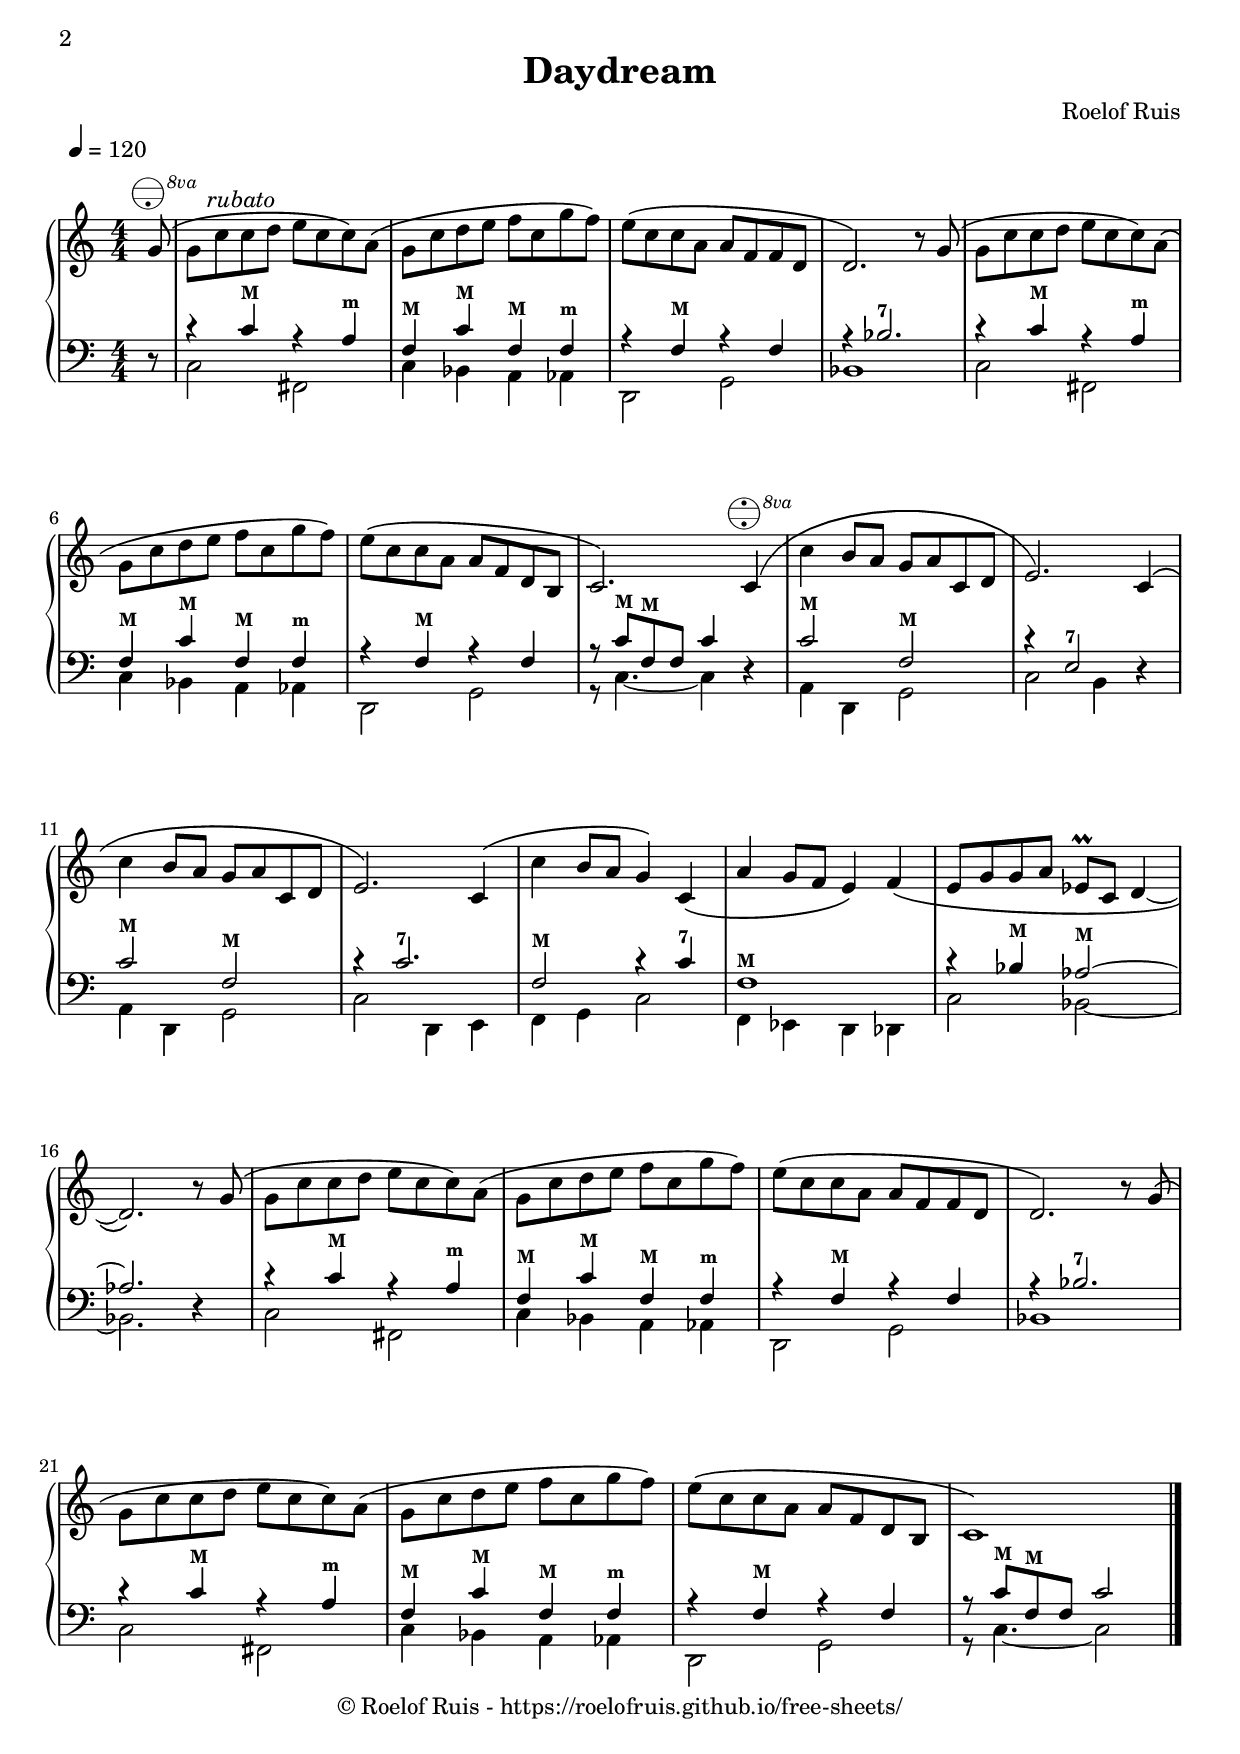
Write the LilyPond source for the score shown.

\version "2.20.0"

\include "../shared_includes.ly"
\version "2.20.0"

% ---- Bellows ----
out = ^\markup { \musicglyph #"accordion.pull" }
in = ^\markup { \musicglyph #"accordion.push" }

outsub = _\markup { \musicglyph #"accordion.pull" }
insub = _\markup { \musicglyph #"accordion.push" }

% ---- Basses ----
mj = ^\markup { \bold \magnify #0.8 { \roman M } }
mn = ^\markup { \bold \magnify #0.8 { \roman m } }
spt = ^\markup { \bold \magnify #0.8 { \roman 7 } }
vsp = ^\markup { \bold \magnify #0.8 { \roman v7 } }

bbass = _\markup {\box {\bold{BB}}}
sbass = _\markup {\box {\bold{SB}}}

% ---- Registers ----

eightva = \markup {\italic \translate #'(1.8 . 0) \raise #2 \magnify #0.8 {"8va"}}
loco    = \markup {\italic \translate #'(1.8 . 0) \raise #2 \magnify #0.8 {"loco"}}

dot = \markup {
  \musicglyph #"accordion.dot"
}

freebass = \markup {
  \musicglyph #"accordion.freebass"
}

discant = \markup {
  \musicglyph #"accordion.discant"
}

fbregz = ^\markup {
  \whiteout
  \combine
  \freebass
  \raise #0.5 \dot
}

fbrega = ^\markup {
  \whiteout
  \combine
  \freebass
  \raise #1.5 \dot
}

regz = ^\markup {
  \whiteout
  \combine
  \discant
  \raise #0.5 \dot
}

regez = ^\markup {
  \whiteout
  \combine
  \discant
    \combine
    \raise #0.5 \dot
    \eightva
}

rega = ^\markup {
  \whiteout
  \combine
  \discant
  \raise #1.5 \dot
}

regac = ^\markup {
  \whiteout
  \combine
  \discant
  \translate #'(-1 . 0) \raise #1.5 \dot
}

regzdba = ^\markup {
  \whiteout
  \combine
  \discant
  \combine
    \raise #0.5 \dot
    \combine
      \raise #1.5 \dot
      \translate #'(-1 . 0) \raise #1.5 \dot
}

regdbav = ^\markup {
  \whiteout
  \combine
  \discant
  \combine
    \raise #2.5 \dot
    \combine
      \raise #1.5 \dot
      \translate #'(-1 . 0) \raise #1.5 \dot
}

regav = ^\markup {
  \whiteout
  \combine
  \discant
  \combine
    \raise #2.5 \dot
    \raise #1.5 \dot
}

regdbaz = ^\markup {
  \whiteout
  \combine
  \discant
  \combine
    \raise #0.5 \dot
    \combine
      \raise #1.5 \dot
      \translate #'(-1 . 0) \raise #1.5 \dot
}

regdba = ^\markup {
  \whiteout
  \combine
  \discant
  \combine
    \raise #1.5 \dot
    \translate #'(-1 . 0) \raise #1.5 \dot
}

regza = ^\markup {
  \whiteout
  \combine
  \discant
  \combine
    \raise #0.5 \dot
    \raise #1.5 \dot
}

regeza = ^\markup {
  \whiteout
  \combine
  \discant
  \combine
    \raise #0.5 \dot
    \combine
      \raise #1.5 \dot
      \eightva
}

regzv = ^\markup {
  \whiteout
  \combine
  \discant
  \combine
    \raise #0.5 \dot
    \raise #2.5 \dot
}

regzav = ^\markup {
  \whiteout
  \combine
  \discant
  \combine
    \raise #2.5 \dot
    \combine
      \raise #1.5 \dot
      \raise #0.5 \dot
}

regezv = ^\markup {
  \whiteout
  \combine
  \discant
  \combine
    \raise #0.5 \dot
    \combine
      \raise #2.5 \dot
      \eightva
}

regzacv = ^\markup {
  \whiteout
  \combine
  \discant
  \combine
    \raise #2.5 \dot
    \combine
      \translate #'(-1 . 0) \raise #1.5 \dot
      \raise #0.5 \dot
}

regzacvl = ^\markup {
  \whiteout
  \combine
  \discant
  \combine
    \raise #2.5 \dot
    \combine
      \translate #'(-1 . 0) \raise #1.5 \dot
      \combine
        \raise # 0.5 \dot
        \loco
}

regzdbav = ^\markup {
  \whiteout
  \combine
  \discant
  \combine
    \raise #2.5 \dot
    \combine
      \raise #1.5 \dot
      \combine
      \translate #'(-1 . 0) \raise #1.5 \dot
      \raise #0.5 \dot
}









% ---- Other functionality ----

simile = \markup "simile"
subp = _\markup{ \italic sub \dynamic p }


options = {
  \numericTimeSignature
  \time 4/4
  \override Score.MetronomeMark.X-offset = #1
  \override Score.MetronomeMark.Y-offset = #8
  \tempo 4=120
  \key c \major
}

staffRight = {
  \clef treble
  \options

  \relative c'' {
    \partial 8 g8\(\regez^\markup { \halign #-2.7 \italic "rubato" } |
    g8 c c d e c c\) a\( |
    g c d e f c g' f\) |
    e\( c c a a f f d |
    d2.\) r8 g8\( |
    g c c d e c c\) a\( |
    g c d e f c g' f\) |
    e\( c c a a f d b |
    c2.\) c4\(\regezv |
    c' b8 a g a c, d |
    e2.\) c4\( |
    c' b8 a g a c, d |
    e2.\) c4\( |
    c' b8 a g4\) c,\( |
    a' g8 f e4\) f\( |
    e8 g g a es\prall c d4~ |
    d2.\) r8 g\( |
    g8 c c d e c c\) a\( |
    g c d e f c g' f\) |
    e\( c c a a f f d |
    d2.\) r8 g8\( |
    g c c d e c c\) a\( |
    g c d e f c g' f\) |
    e\( c c a a f d b |
    c1\) |
    \bar "|."
  }
}

staffLeft = {
  \clef bass
  \options

  \partial 8 r8
  << { r4 c'\mj r4 a\mn } \\ { c2 fis, } >> |
  << { f4\mj c'\mj f\mj f\mn } \\ { c4 bes, a, as, } >> |
  << { r4 f\mj r f } \\ { d,2 g,2 } >> |
  << { r4 bes2.\spt } \\ { bes,1 } >> |
  << { r4 c'\mj r4 a\mn } \\ { c2 fis, } >> |
  << { f4\mj c'\mj f\mj f\mn } \\ { c4 bes, a, as, } >> |
  << { r4 f\mj r f } \\ { d,2 g,2 } >> |
  << { r8 c'\mj f\mj f c'4 s4 } \\ { r8 c4.~ c4 d4 \rest } >> |

  << { c'2\mj f\mj } \\ { a,4 d, g,2 } >> |
  << { r4 e2\spt s4 } \\ { c2 b,4 d4 \rest } >> |
  << { c'2\mj f\mj } \\ { a,4 d, g,2 } >> |
  << { r4 c'2.\spt  } \\ { c2 d,4 e, } >> |
  << { f2\mj r4 c'4\spt } \\ { f,4 g, c2 } >> |
  << { f1\mj } \\ { f,4 es, d, des, } >> |
  << { r4 bes4\mj as2\mj~ } \\ { c2 bes,2~ } >> |
  << { as2. } \\ { bes,2. d4 \rest } >> |
  
  << { r4 c'\mj r4 a\mn } \\ { c2 fis, } >> |
  << { f4\mj c'\mj f\mj f\mn } \\ { c4 bes, a, as, } >> |
  << { r4 f\mj r f } \\ { d,2 g,2 } >> |
  << { r4 bes2.\spt } \\ { bes,1 } >> |
  << { r4 c'\mj r4 a\mn } \\ { c2 fis, } >> |
  << { f4\mj c'\mj f\mj f\mn } \\ { c4 bes, a, as, } >> |
  << { r4 f\mj r f } \\ { d,2 g,2 } >> |
  << { r8 c'\mj f\mj f c'2 } \\ { r8 c4.~ c2 } >> |

  \bar "|."
}

dynamicsStaff = \new Dynamics {
  \time 4/4

  % add dynamics
}

\book {
  
  \header {
    title = "Daydream"
    composer = "Roelof Ruis"
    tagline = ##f
    instrumentName = "Accordion"
    year = "2022"
    description = "This piece is a tiny exploration of the possibilities of standard bass accompanyment to a single voice melody."
    info = "For Standard Bass - Difficulty: Medium"
    permission = "Licensed under the Creative Commons Attribution-NoDerivatives 4.0 International License."
    projecturl = \githuburl
    version = "September 2022"
  }

  \paper {
    max-systems-per-page = 5
    min-systems-per-page = 5
    ragged-last-bottom = ##t

    indent = 0.0
    print-all-headers = ##t
    
    bookTitleMarkup = \markup {
      \column {
        \vspace #3
        \fill-line { \fontsize #8 \fromproperty #'header:title }
        \vspace #2
        \fill-line { \fontsize #6 \italic \fromproperty #'header:composer }
        \vspace #.5
        \fill-line { \fontsize #2 \fromproperty #'header:year }
        \vspace #3
        \fill-line { \fontsize #4 \fromproperty #'header:instrumentName }
        \vspace #10
        \override #'(line-width . 55)
        \fontsize #1
        \justify-field #'header:description
        \vspace #1
        \fontsize #1
        \justify-field #'header:info
        \vspace #4
        \override #'(line-width . 55)
        \fontsize #1
        \justify-field #'header:permission
        \vspace #1
        \vspace #14
        \justify { \char ##x00A9 Roelof Ruis \concat { " - Version " \fromproperty #'header:version } }
        \typewriter { \fromproperty #'header:projecturl }
      }
    }
    
    oddFooterMarkup = \markup {
      \fill-line {
        \center-column {
          \on-the-fly #part-first-page ""
          \on-the-fly #not-first-page \line { \char ##x00A9 Roelof Ruis - \fromproperty #'header:projecturl }
        }
      }
    }  
  }

  \score {
    \header {
      breakbefore = ##t
    }

    \new PianoStaff <<
      \new Staff = "right" \with {midiInstrument = "bright acoustic"} \staffRight
      \dynamicsStaff
      \new Staff = "left" \with {midiInstrument = "bright acoustic"} \staffLeft
    >>

    \layout {}
    
    \midi {}
  }
}
